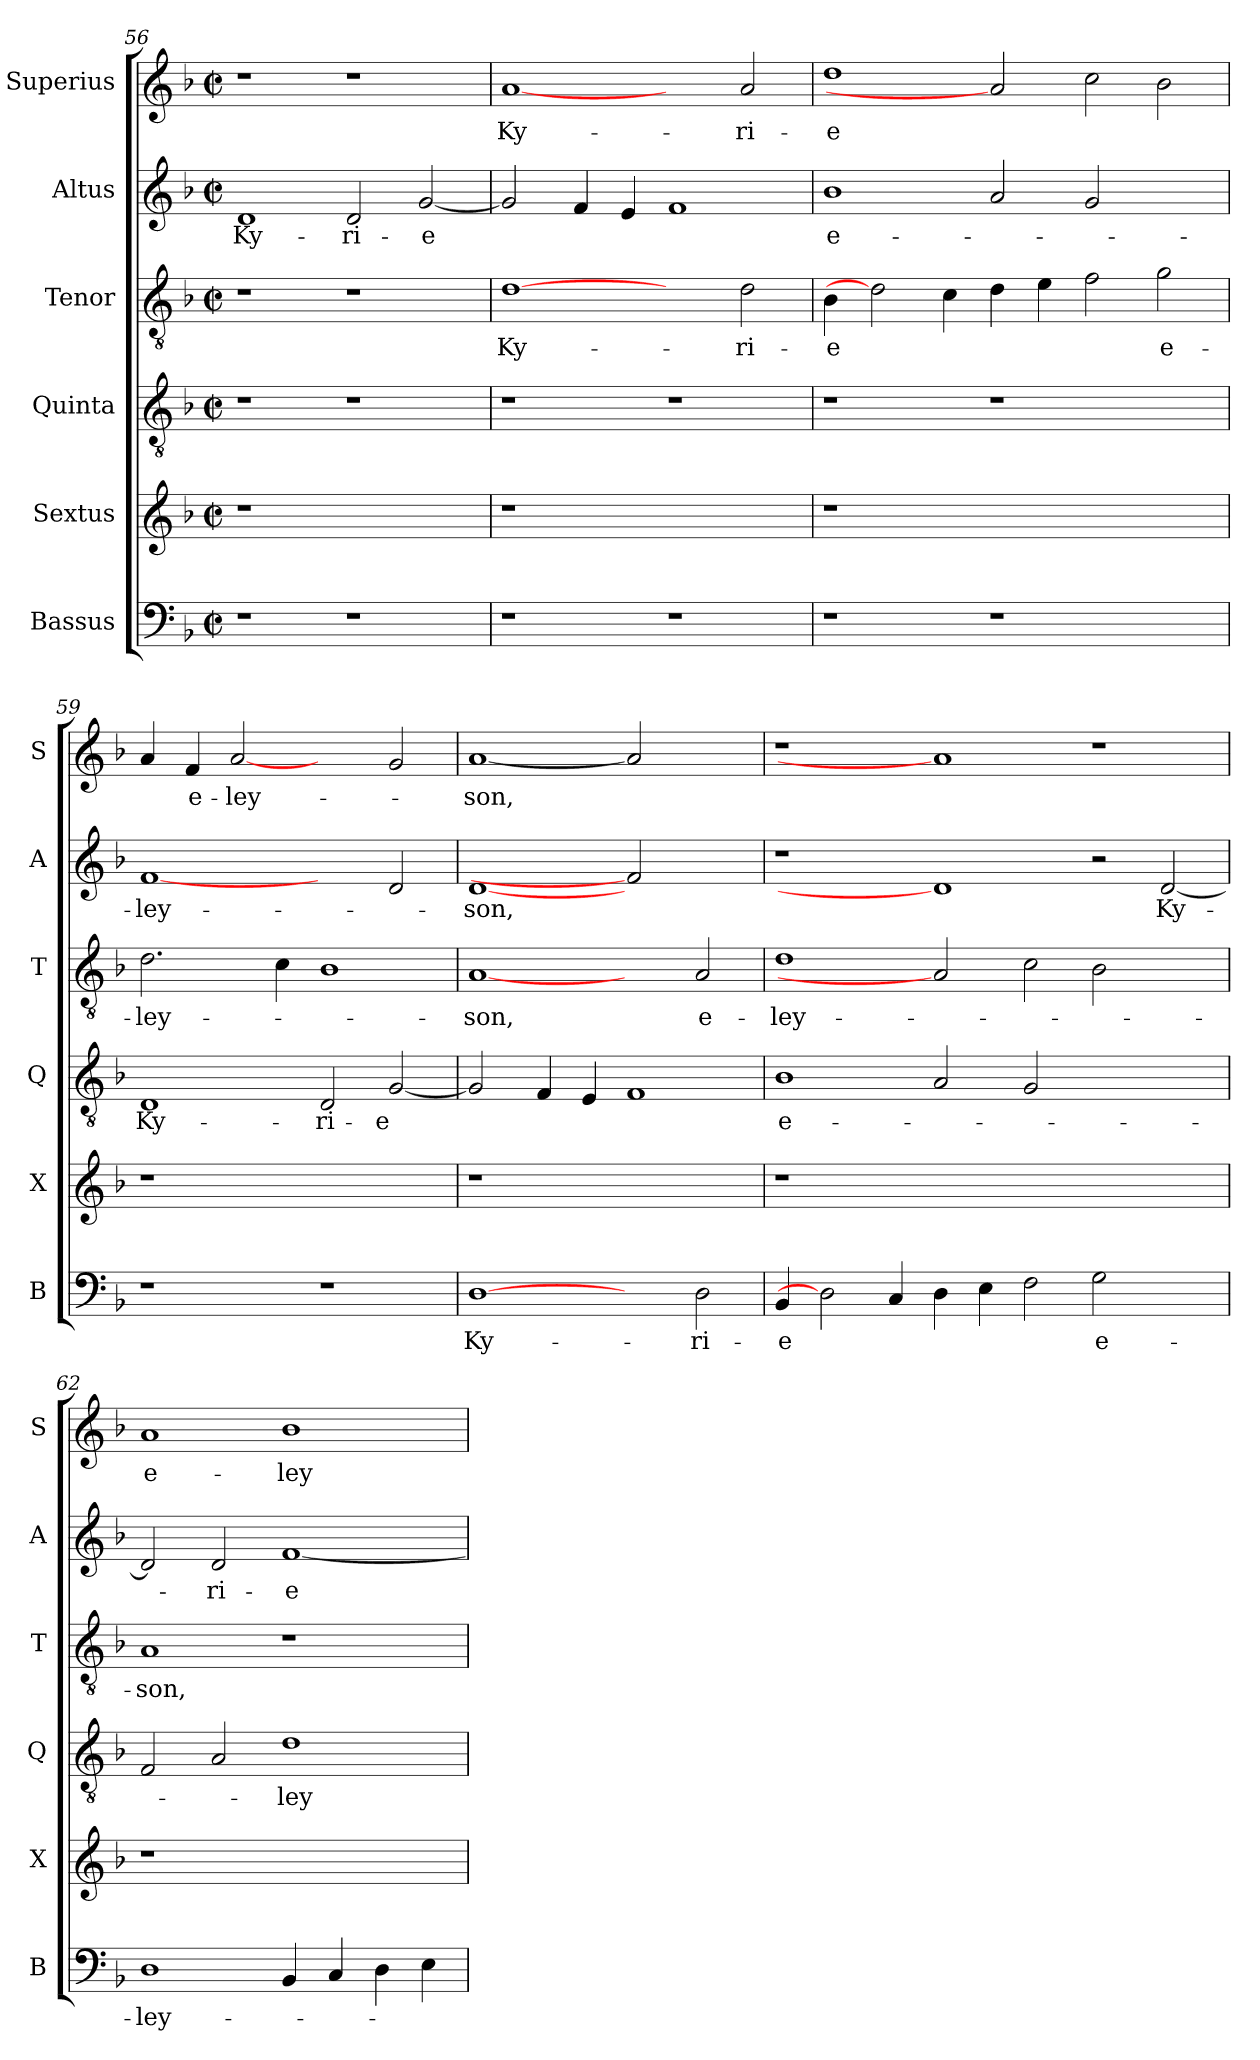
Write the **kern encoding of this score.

**kern	**text	**kern	**kern	**text	**kern	**text	**kern	**text	**kern	**text
*part6	*part6	*part5	*part4	*part4	*part3	*part3	*part2	*part2	*part1	*part1
*staff6	*staff6	*staff5	*staff4	*staff4	*staff3	*staff3	*staff2	*staff2	*staff1	*staff1
*I"Bassus	*	*I"Sextus	*I"Quinta	*	*I"Tenor	*	*I"Altus	*	*I"Superius	*
*I'B	*	*I'X	*I'Q	*	*I'T	*	*I'A	*	*I'S	*
!!LO:PB:g=z
*clefF4	*	*clefG2	*clefGv2	*	*clefGv2	*	*clefG2	*	*clefG2	*
*k[b-]	*	*k[b-]	*k[b-]	*	*k[b-]	*	*k[b-]	*	*k[b-]	*
*F:	*	*F:	*F:	*	*F:	*	*F:	*	*F:	*
*M2/2	*	*M2/2	*M2/2	*	*M2/2	*	*M2/2	*	*M2/2	*
*met(c|)	*	*met(c|)	*met(c|)	*	*met(c|)	*	*met(c|)	*	*met(c|)	*
=56	=56	=56	=56	=56	=56	=56	=56	=56	=56	=56
!	!	!	!	!	!	!	!	!LO:LY:b	!	!
1r	.	1r	1r	.	1r	.	1d	Ky-	1r	.
!	!	!	!	!	!	!	!	!LO:LY:b	!	!
1r	.	1ryy	1r	.	1r	.	2d/	-ri-	1r	.
!	!	!	!	!	!	!	!	!LO:LY:b	!	!
.	.	.	.	.	.	.	[2g/	-e	.	.
=57	=57	=57	=57	=57	=57	=57	=57	=57	=57	=57
!	!	!	!	!	!	!LO:LY:b	!	!	!	!LO:LY:b
1r	.	1r	1r	.	[1d	Ky-	2g/]	.	[1a	Ky-
.	.	.	.	.	.	.	4f/	.	.	.
.	.	.	.	.	.	.	4e/	.	.	.
1r	.	1ryy	1r	.	2ryy	.	1f	.	2ryy	.
!	!	!	!	!	!	!LO:LY:b	!	!	!	!LO:LY:b
.	.	.	.	.	2d\	-ri-	.	.	2a/	-ri-
=58	=58	=58	=58	=58	=58	=58	=58	=58	=58	=58
!	!	!	!	!	!	!LO:LY:b	!	!LO:LY:b	!	!LO:LY:b
1r	.	1r	1r	.	4B-\	-e	1b-	e-	1dd	-e
.	.	.	.	.	2d]	.	.	.	.	.
.	.	.	.	.	4c\	.	.	.	.	.
1r	.	1.ryy	1r	.	4d\	.	2a/	.	2a]	.
.	.	.	.	.	4e\	.	.	.	.	.
.	.	.	.	.	2f\	.	2g/	.	2cc\	.
!	!	!	!	!	!	!LO:LY:b	!	!	!	!
2ryy	.	.	2ryy	.	2g\	e-	2ryy	.	2b-\	.
=59	=59	=59	=59	=59	=59	=59	=59	=59	=59	=59
!	!	!	!	!LO:LY:b	!	!LO:LY:b	!	!LO:LY:b	!	!
1r	.	1r	1D	Ky-	2.d\	-ley-	[1f	-ley-	4a/	.
!	!	!	!	!	!	!	!	!	!	!LO:LY:b
.	.	.	.	.	.	.	.	.	4f/	e-
!	!	!	!	!	!	!	!	!	!	!LO:LY:b
.	.	.	.	.	.	.	.	.	[2a	-ley-
.	.	.	.	.	4c\	.	.	.	.	.
!	!	!	!	!LO:LY:b	!	!	!	!	!	!
1r	.	1ryy	2D/	-ri-	1B-	.	2ryy	.	2ryy	.
!	!	!	!	!LO:LY:b	!	!	!	!	!	!
.	.	.	[2G/	-e	.	.	2d/	.	2g/	.
=60	=60	=60	=60	=60	=60	=60	=60	=60	=60	=60
!	!LO:LY:b	!	!	!	!	!LO:LY:b	!	!LO:LY:b	!	!LO:LY:b
[1D	Ky-	1r	2G/]	.	[1A	-son,	[1d	-son,	[1a	-son,
.	.	.	4F/	.	.	.	.	.	.	.
.	.	.	4E/	.	.	.	.	.	.	.
2ryy	.	1ryy	1F	.	2ryy	.	2f]	.	2a]	.
!	!LO:LY:b	!	!	!	!	!LO:LY:b	!	!	!	!
2D\	-ri-	.	.	.	2A/	e-	2ryy	.	2ryy	.
!!LO:LB:g=z
=61	=61	=61	=61	=61	=61	=61	=61	=61	=61	=61
!	!LO:LY:b	!	!	!LO:LY:b	!	!LO:LY:b	!	!	!	!
4BB-/	-e	1r	1B-	e-	1d	-ley-	1r	.	1r	.
2D]	.	.	.	.	.	.	.	.	.	.
4C/	.	.	.	.	.	.	.	.	.	.
4D\	.	0ryy	2A/	.	2A]	.	1d]	.	1a]	.
4E\	.	.	.	.	.	.	.	.	.	.
2F\	.	.	2G/	.	2c\	.	.	.	.	.
!	!LO:LY:b	!	!	!	!	!	!	!	!	!
2G\	e-	.	1ryy	.	2B-\	.	2r	.	1r	.
!	!	!	!	!	!	!	!	!LO:LY:b	!	!
2ryy	.	.	.	.	2ryy	.	[2d/	Ky-	.	.
=62	=62	=62	=62	=62	=62	=62	=62	=62	=62	=62
!	!LO:LY:b	!	!	!	!	!LO:LY:b	!	!	!	!LO:LY:b
1D	-ley-	1r	2F/	.	1A	-son,	2d/]	.	1a	e-
!	!	!	!	!	!	!	!	!LO:LY:b	!	!
.	.	.	2A/	.	.	.	2d/	-ri-	.	.
!	!	!	!	!LO:LY:b	!	!	!	!LO:LY:b	!	!LO:LY:b
4BB-/	.	1ryy	1d	-ley-	1r	.	[1f	-e	1b-	-ley-
4C/	.	.	.	.	.	.	.	.	.	.
4D\	.	.	.	.	.	.	.	.	.	.
4E\	.	.	.	.	.	.	.	.	.	.
=	=	=	=	=	=	=	=	=	=	=
*-	*-	*-	*-	*-	*-	*-	*-	*-	*-	*-
